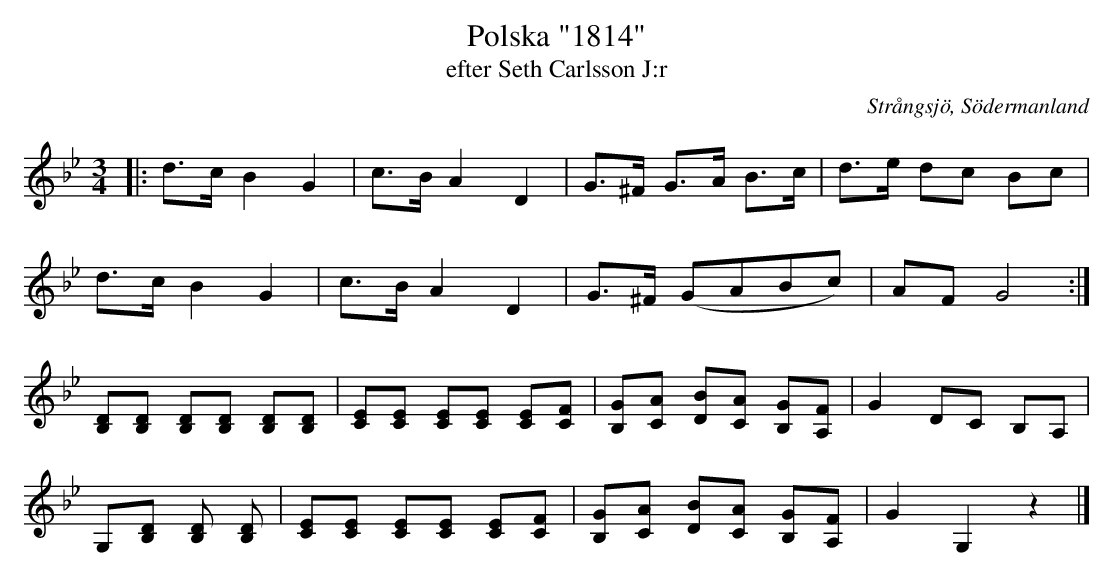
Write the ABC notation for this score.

X:1
T: Polska "1814"
T: efter Seth Carlsson J:r
O: Strångsjö, Södermanland
M: 3/4
L: 1/16
K: Bb
|: d3c B4 G4 | c3B A4 D4 | G3^F G3A B3c | d3e d2c2 B2c2 |
d3c B4 G4 | c3B A4 D4 | G3^F (G2A2B2c2) | A2F2 G8 :|
[D2B,2][D2B,2] [D2B,2][D2B,2] [D2B,2][D2B,2] | [C2E2][C2E2] [C2E2][C2E2] [C2E2][C2F2] | [B,2G2][C2A2] [D2B2][C2A2] [B,2G2][A,2F2] | G4 D2C2 B,2A,2 |
G,2[D2B,2] [D2B,2] [D2B,2] | [C2E2][C2E2] [C2E2][C2E2] [C2E2][C2F2] | [B,2G2][C2A2] [D2B2][C2A2] [B,2G2][A,2F2] | G4 G,4 z4 |]
